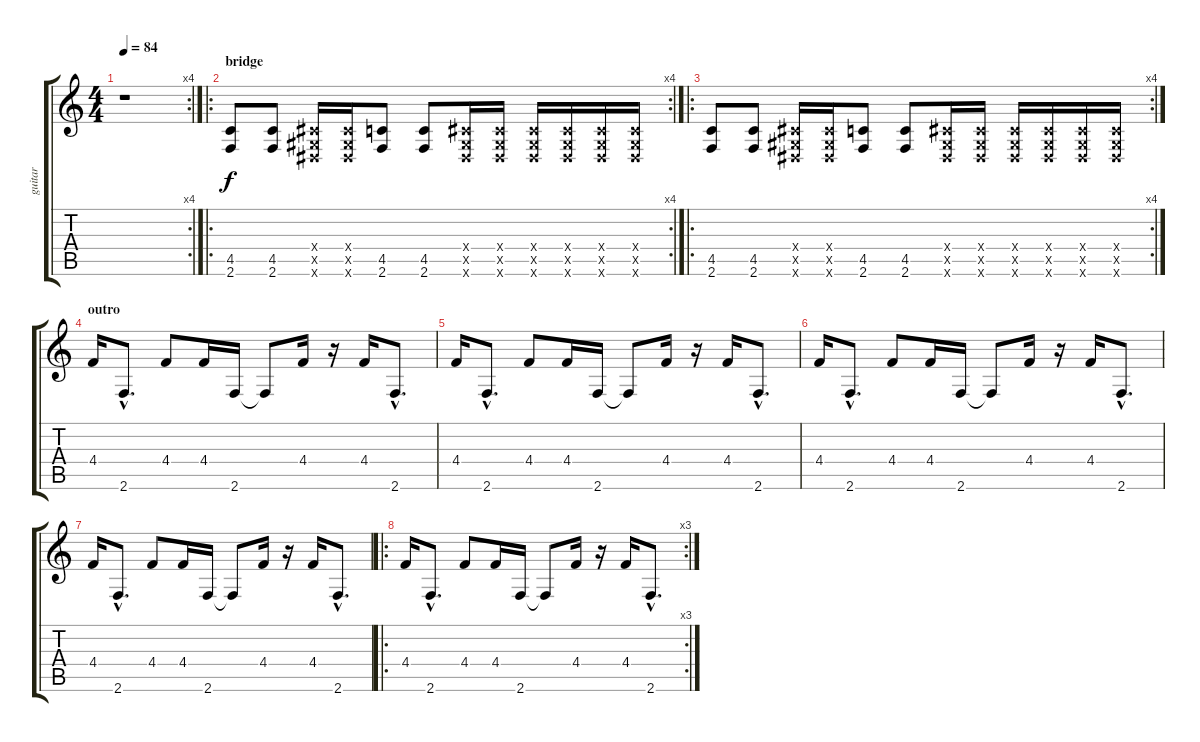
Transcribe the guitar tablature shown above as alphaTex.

\track ("guitar" "guitar") {instrument distortionguitar}
\staff {score tabs}
\tuning (Eb4 Bb3 Gb3 Db3 Ab2 Eb2) {hide}
\rc 4
\ts (4 4)
\tempo 84
\clef g2
\ks c
r.1{dy f} |
\ro
\rc 4
\section ("" "bridge")
(4.5 2.6).8 (4.5 2.6).8 (0.4{x} 0.5{x} 0.6{x}).16 (0.4{x} 0.5{x} 0.6{x}).16 (4.5 2.6).8 (4.5 2.6).8 (0.4{x} 0.5{x} 0.6{x}).16 (0.4{x} 0.5{x} 0.6{x}).16 (0.4{x} 0.5{x} 0.6{x}).16 (0.4{x} 0.5{x} 0.6{x}).16 (0.4{x} 0.5{x} 0.6{x}).16 (0.4{x} 0.5{x} 0.6{x}).16 |
\ro
\rc 4
(4.5 2.6).8 (4.5 2.6).8 (0.4{x} 0.5{x} 0.6{x}).16 (0.4{x} 0.5{x} 0.6{x}).16 (4.5 2.6).8 (4.5 2.6).8 (0.4{x} 0.5{x} 0.6{x}).16 (0.4{x} 0.5{x} 0.6{x}).16 (0.4{x} 0.5{x} 0.6{x}).16 (0.4{x} 0.5{x} 0.6{x}).16 (0.4{x} 0.5{x} 0.6{x}).16 (0.4{x} 0.5{x} 0.6{x}).16 |
\section ("" "outro")
4.4.16 2.6{hac}.8{d} 4.4.8 4.4.16 2.6.16 2.6{t}.8 4.4.16 r.16 4.4.16 2.6{hac}.8{d} |
4.4.16 2.6{hac}.8{d} 4.4.8 4.4.16 2.6.16 2.6{t}.8 4.4.16 r.16 4.4.16 2.6{hac}.8{d} |
4.4.16 2.6{hac}.8{d} 4.4.8 4.4.16 2.6.16 2.6{t}.8 4.4.16 r.16 4.4.16 2.6{hac}.8{d} |
4.4.16 2.6{hac}.8{d} 4.4.8 4.4.16 2.6.16 2.6{t}.8 4.4.16 r.16 4.4.16 2.6{hac}.8{d} |
\ro
\rc 3
4.4.16 2.6{hac}.8{d} 4.4.8 4.4.16 2.6.16 2.6{t}.8 4.4.16 r.16 4.4.16 2.6{hac}.8{d}
